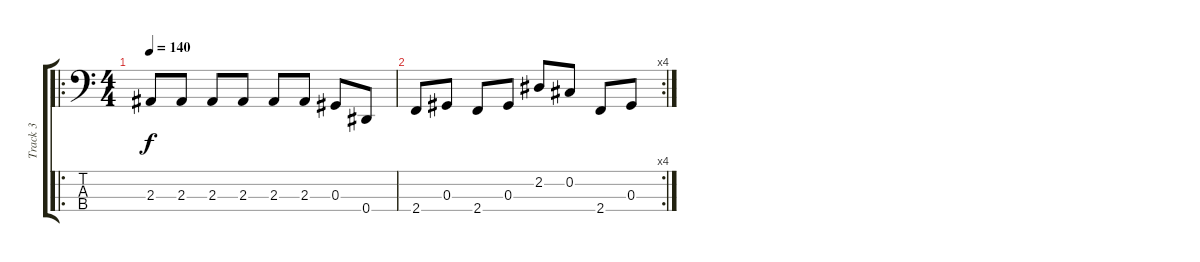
\track ("Track 3" "Track 3") {instrument electricbasspick}
\staff {score tabs}
\tuning (Gb2 Db2 Ab1 Eb1) {hide}
\ro
\ts (4 4)
\tempo 140
\clef f4
\ks c
2.3.8{dy f} 2.3.8 2.3.8 2.3.8 2.3.8 2.3.8 0.3.8 0.4.8 |
\rc 4
2.4.8 0.3.8 2.4.8 0.3.8 2.2.8 0.2.8 2.4.8 0.3.8
